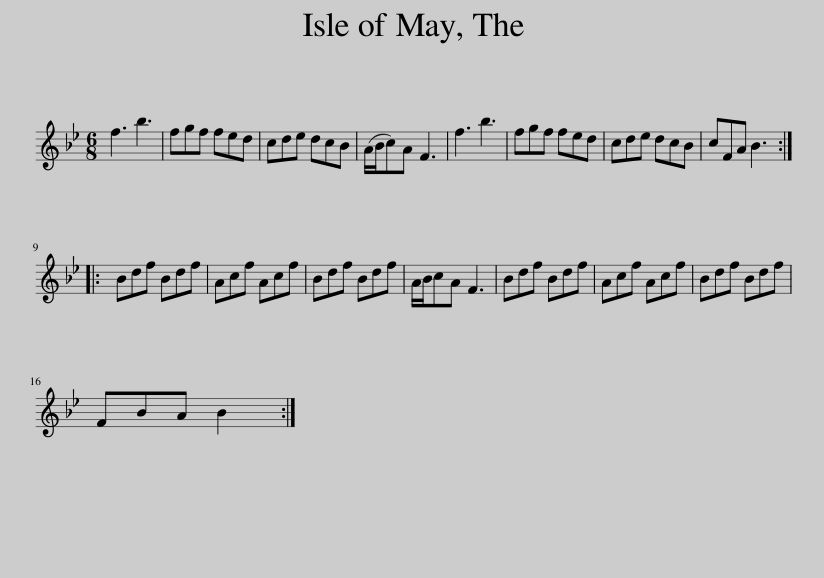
X:1
L:1/8
M:6/8
I:linebreak $
K:Bb
V:1 treble
V:1
 f3 b3 | fgf fed | cde dcB | (A/B/c)A F3 | f3 b3 | %5
 fgf fed | cde dcB | cFA B3 ::$ Bdf Bdf | Acf Acf | %10
 Bdf Bdf | A/B/cA F3 | Bdf Bdf | Acf Acf | Bdf Bdf |$ %15
 FBA B2 :| %16
